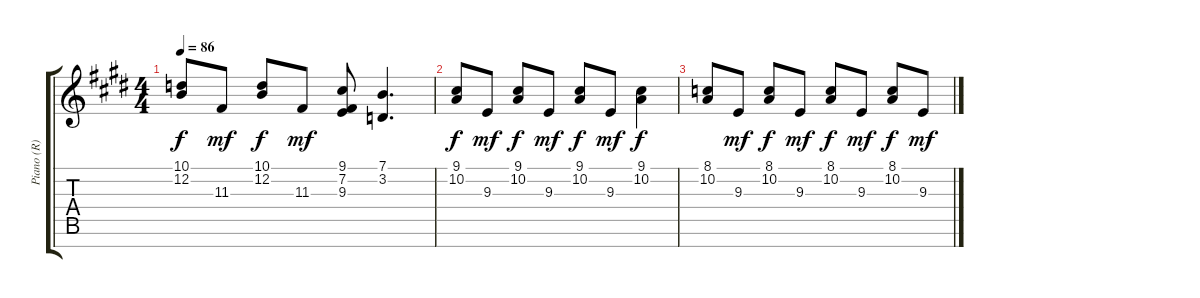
\track ("Piano (R)" "Piano (R)") {instrument acousticgrandpiano}
\staff {score tabs}
\tuning (E4 B3 G3 D3 A2 E2 B1) {hide}
\ts (4 4)
\tempo 86
\clef g2
\ks e
(10.1 12.2).8{dy f} 11.3.8{dy mf} (10.1 12.2).8{dy f} 11.3.8{dy mf} (9.1 7.2 9.3).8 (7.1 3.2).4{d} |
(9.1 10.2).8{dy f} 9.3.8{dy mf} (9.1 10.2).8{dy f} 9.3.8{dy mf} (9.1 10.2).8{dy f} 9.3.8{dy mf} (9.1 10.2).4{dy f} |
(8.1 10.2).8 9.3.8{dy mf} (8.1 10.2).8{dy f} 9.3.8{dy mf} (8.1 10.2).8{dy f} 9.3.8{dy mf} (8.1 10.2).8{dy f} 9.3.8{dy mf}
